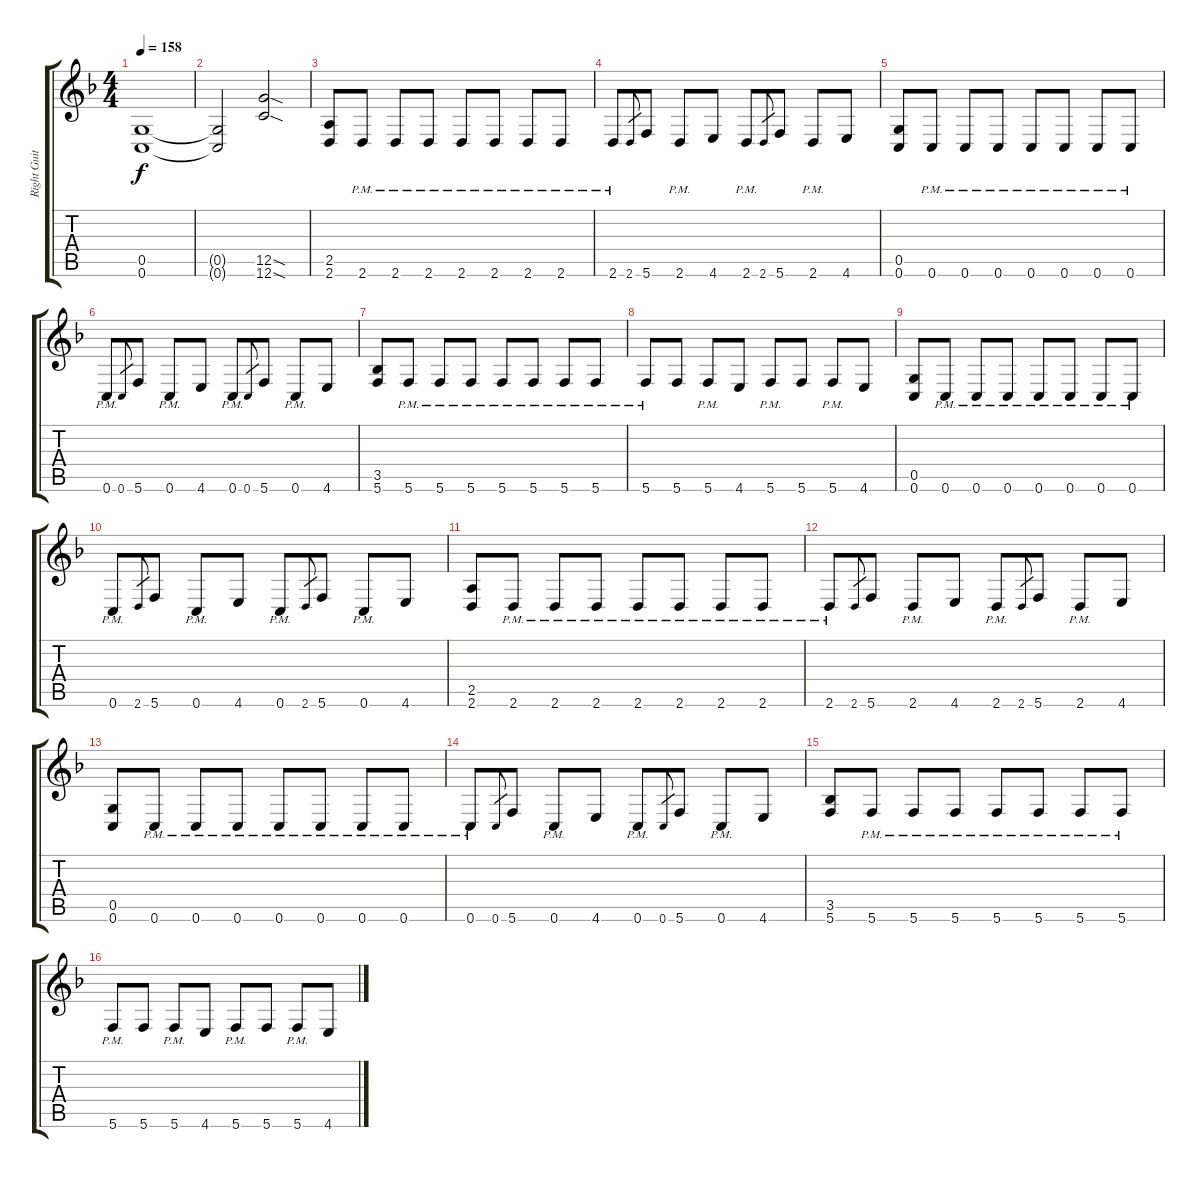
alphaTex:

\track ("Right Guitar" "Right Guit") {instrument distortionguitar}
\staff {score tabs}
\tuning (D4 A3 F3 C3 G2 C2) {hide}
\ts (4 4)
\tempo 158
\clef g2
\ks f
(0.5 0.6).1{dy f} |
(0.5{t} 0.6{t}).2 (12.5{sod} 12.6{sod}).2 |
(2.5 2.6).8 2.6{pm}.8 2.6{pm}.8 2.6{pm}.8 2.6{pm}.8 2.6{pm}.8 2.6{pm}.8 2.6{pm}.8 |
2.6{pm}.8 2.6.8{gr} 5.6.8 2.6{pm}.8 4.6.8 2.6{pm}.8 2.6.8{gr} 5.6.8 2.6{pm}.8 4.6.8 |
(0.5 0.6).8 0.6{pm}.8 0.6{pm}.8 0.6{pm}.8 0.6{pm}.8 0.6{pm}.8 0.6{pm}.8 0.6{pm}.8 |
0.6{pm}.8 0.6.8{gr} 5.6.8 0.6{pm}.8 4.6.8 0.6{pm}.8 0.6.8{gr} 5.6.8 0.6{pm}.8 4.6.8 |
(3.5 5.6).8 5.6{pm}.8 5.6{pm}.8 5.6{pm}.8 5.6{pm}.8 5.6{pm}.8 5.6{pm}.8 5.6{pm}.8 |
5.6{pm}.8 5.6.8 5.6{pm}.8 4.6.8 5.6{pm}.8 5.6.8 5.6{pm}.8 4.6.8 |
(0.5 0.6).8 0.6{pm}.8 0.6{pm}.8 0.6{pm}.8 0.6{pm}.8 0.6{pm}.8 0.6{pm}.8 0.6{pm}.8 |
0.6{pm}.8 2.6.8{gr} 5.6.8 0.6{pm}.8 4.6.8 0.6{pm}.8 2.6.8{gr} 5.6.8 0.6{pm}.8 4.6.8 |
(2.5 2.6).8 2.6{pm}.8 2.6{pm}.8 2.6{pm}.8 2.6{pm}.8 2.6{pm}.8 2.6{pm}.8 2.6{pm}.8 |
2.6{pm}.8 2.6.8{gr} 5.6.8 2.6{pm}.8 4.6.8 2.6{pm}.8 2.6.8{gr} 5.6.8 2.6{pm}.8 4.6.8 |
(0.5 0.6).8 0.6{pm}.8 0.6{pm}.8 0.6{pm}.8 0.6{pm}.8 0.6{pm}.8 0.6{pm}.8 0.6{pm}.8 |
0.6{pm}.8 0.6.8{gr} 5.6.8 0.6{pm}.8 4.6.8 0.6{pm}.8 0.6.8{gr} 5.6.8 0.6{pm}.8 4.6.8 |
(3.5 5.6).8 5.6{pm}.8 5.6{pm}.8 5.6{pm}.8 5.6{pm}.8 5.6{pm}.8 5.6{pm}.8 5.6{pm}.8 |
5.6{pm}.8 5.6.8 5.6{pm}.8 4.6.8 5.6{pm}.8 5.6.8 5.6{pm}.8 4.6.8
